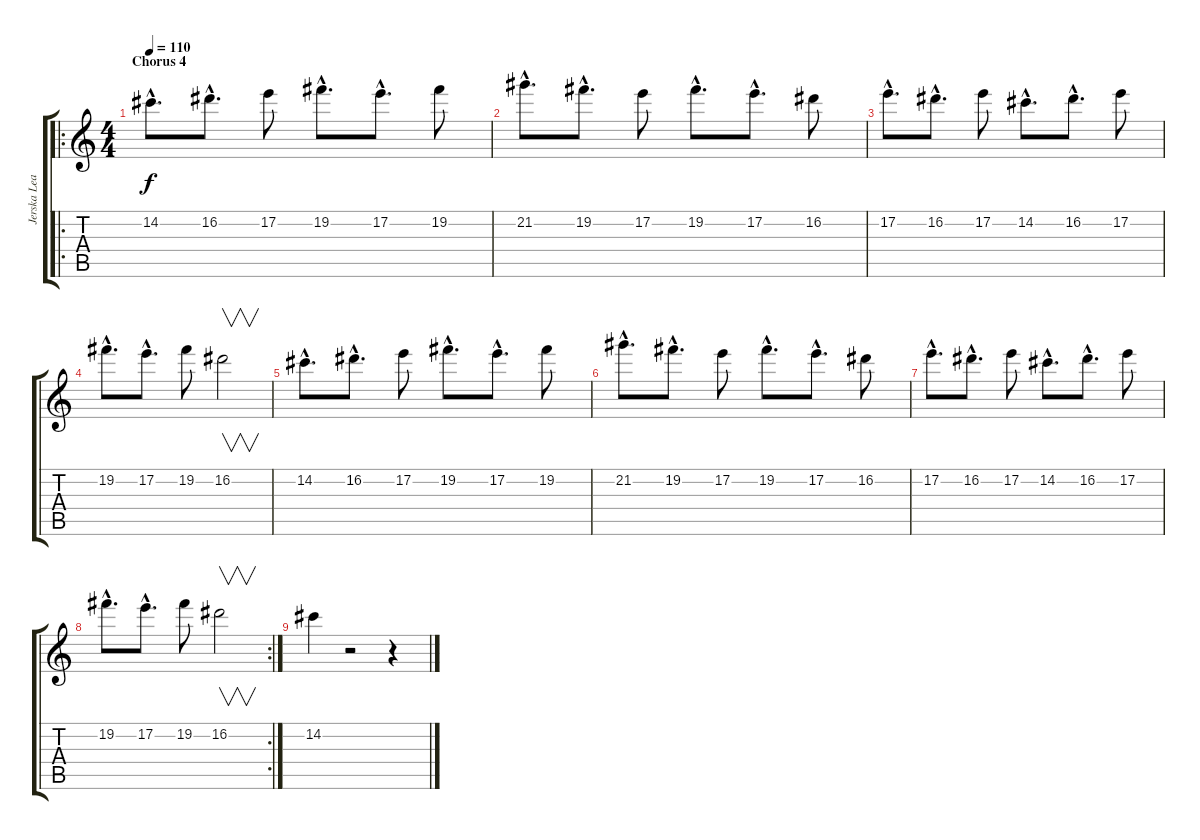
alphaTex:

\track ("Jerska Lead" "Jerska Lea") {instrument distortionguitar}
\staff {score tabs}
\tuning (E4 B3 G3 D3 A2 E2) {hide}
\ro
\ts (4 4)
\section ("" "Chorus 4")
\tempo 110
\clef g2
\ks c
14.2{hac}.8{d dy f} 16.2{hac}.8{d} 17.2.8 19.2{hac}.8{d} 17.2{hac}.8{d} 19.2.8 |
21.2{hac}.8{d} 19.2{hac}.8{d} 17.2.8 19.2{hac}.8{d} 17.2{hac}.8{d} 16.2.8 |
17.2{hac}.8{d} 16.2{hac}.8{d} 17.2.8 14.2{hac}.8{d} 16.2{hac}.8{d} 17.2.8 |
19.2{hac}.8{d} 17.2{hac}.8{d} 19.2.8 16.2.2{v} |
14.2{hac}.8{d} 16.2{hac}.8{d} 17.2.8 19.2{hac}.8{d} 17.2{hac}.8{d} 19.2.8 |
21.2{hac}.8{d} 19.2{hac}.8{d} 17.2.8 19.2{hac}.8{d} 17.2{hac}.8{d} 16.2.8 |
17.2{hac}.8{d} 16.2{hac}.8{d} 17.2.8 14.2{hac}.8{d} 16.2{hac}.8{d} 17.2.8 |
\rc 2
19.2{hac}.8{d} 17.2{hac}.8{d} 19.2.8 16.2.2{v} |
14.2.4 r.2 r.4
